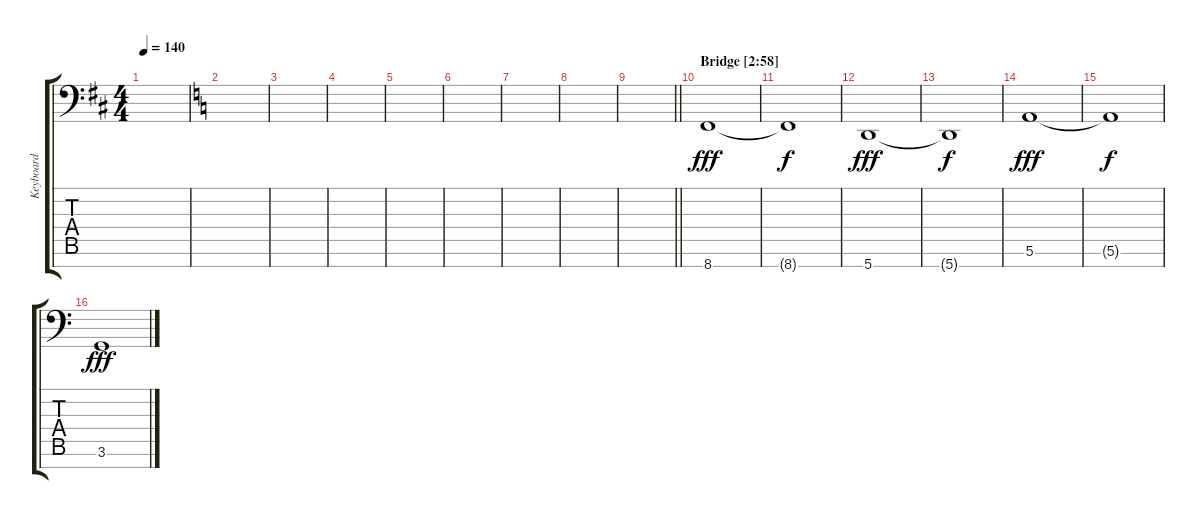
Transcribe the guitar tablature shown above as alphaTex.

\track ("Keyboard" "Keyboard") {instrument pad2warm}
\staff {score tabs}
\tuning (E4 B3 G3 D3 A2 E2 A1) {hide}
\ts (4 4)
\tempo 140
\clef f4
\ks bminor
|
\ks aminor
|
|
|
|
|
|
|
\barLineRight lightlight
|
\section ("" "Bridge [2:58]")
8.7.1{dy fff balance 4} |
8.7{t}.1{dy f} |
5.7.1{dy fff} |
5.7{t}.1{dy f} |
5.6.1{dy fff} |
5.6{t}.1{dy f} |
3.6.1{dy fff}
